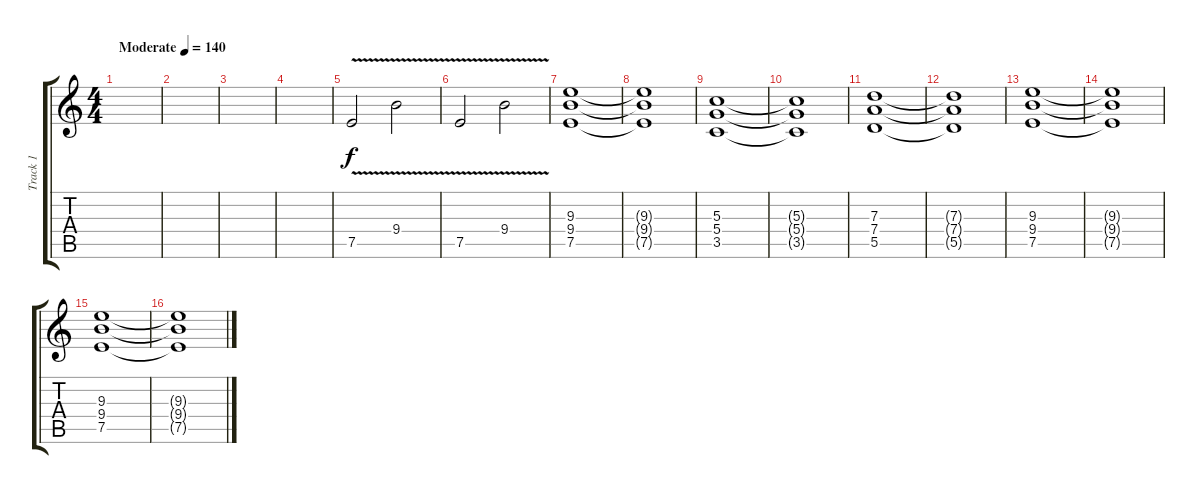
\track ("Track 1" "Track 1") {instrument overdrivenguitar}
\staff {score tabs}
\tuning (E4 B3 G3 D3 A2 E2) {hide}
\ts (4 4)
\tempo (140 "Moderate")
\clef g2
\ks c
|
|
|
|
7.5{v}.2 9.4{v}.2 |
7.5{v}.2 9.4{v}.2 |
(9.3 9.4 7.5).1 |
(9.3{t} 9.4{t} 7.5{t}).1 |
(5.3 5.4 3.5).1 |
(5.3{t} 5.4{t} 3.5{t}).1 |
(7.3 7.4 5.5).1 |
(7.3{t} 7.4{t} 5.5{t}).1 |
(9.3 9.4 7.5).1 |
(9.3{t} 9.4{t} 7.5{t}).1 |
(9.3 9.4 7.5).1 |
(9.3{t} 9.4{t} 7.5{t}).1
